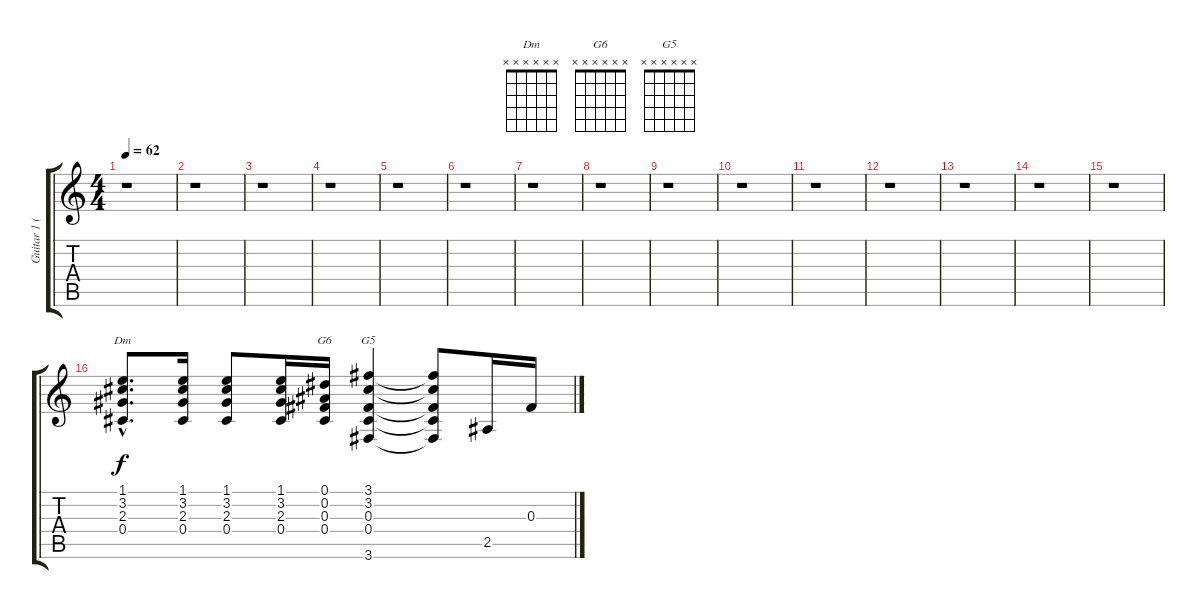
\track ("Guitar 1 ( clean )" "Guitar 1 (") {instrument electricguitarclean}
\staff {score tabs}
\tuning (Eb4 Bb3 Gb3 Db3 Ab2 Eb2) {hide}
\chord ("Dm" x x x x x x) {firstfret 0}
\chord ("G6" x x x x x x) {firstfret 0}
\chord ("G5" x x x x x x) {firstfret 0}
\ts (4 4)
\tempo 62
\clef g2
\ks c
r.1{dy f} |
r.1 |
r.1 |
r.1 |
r.1 |
r.1 |
r.1 |
r.1 |
r.1 |
r.1 |
r.1 |
r.1 |
r.1 |
r.1 |
r.1 |
(1.1{hac} 3.2{hac} 2.3{hac} 0.4{hac}).8{d ch "Dm"} (1.1 3.2 2.3 0.4).16 (1.1 3.2 2.3 0.4).8 (1.1 3.2 2.3 0.4).16 (0.1 0.2 0.3 0.4).16{ch "G6"} (3.1 3.2 0.3 0.4 3.6).4{ch "G5"} (3.1{t} 3.2{t} 0.3{t} 0.4{t} 3.6{t}).8 2.5.16 0.3.16
